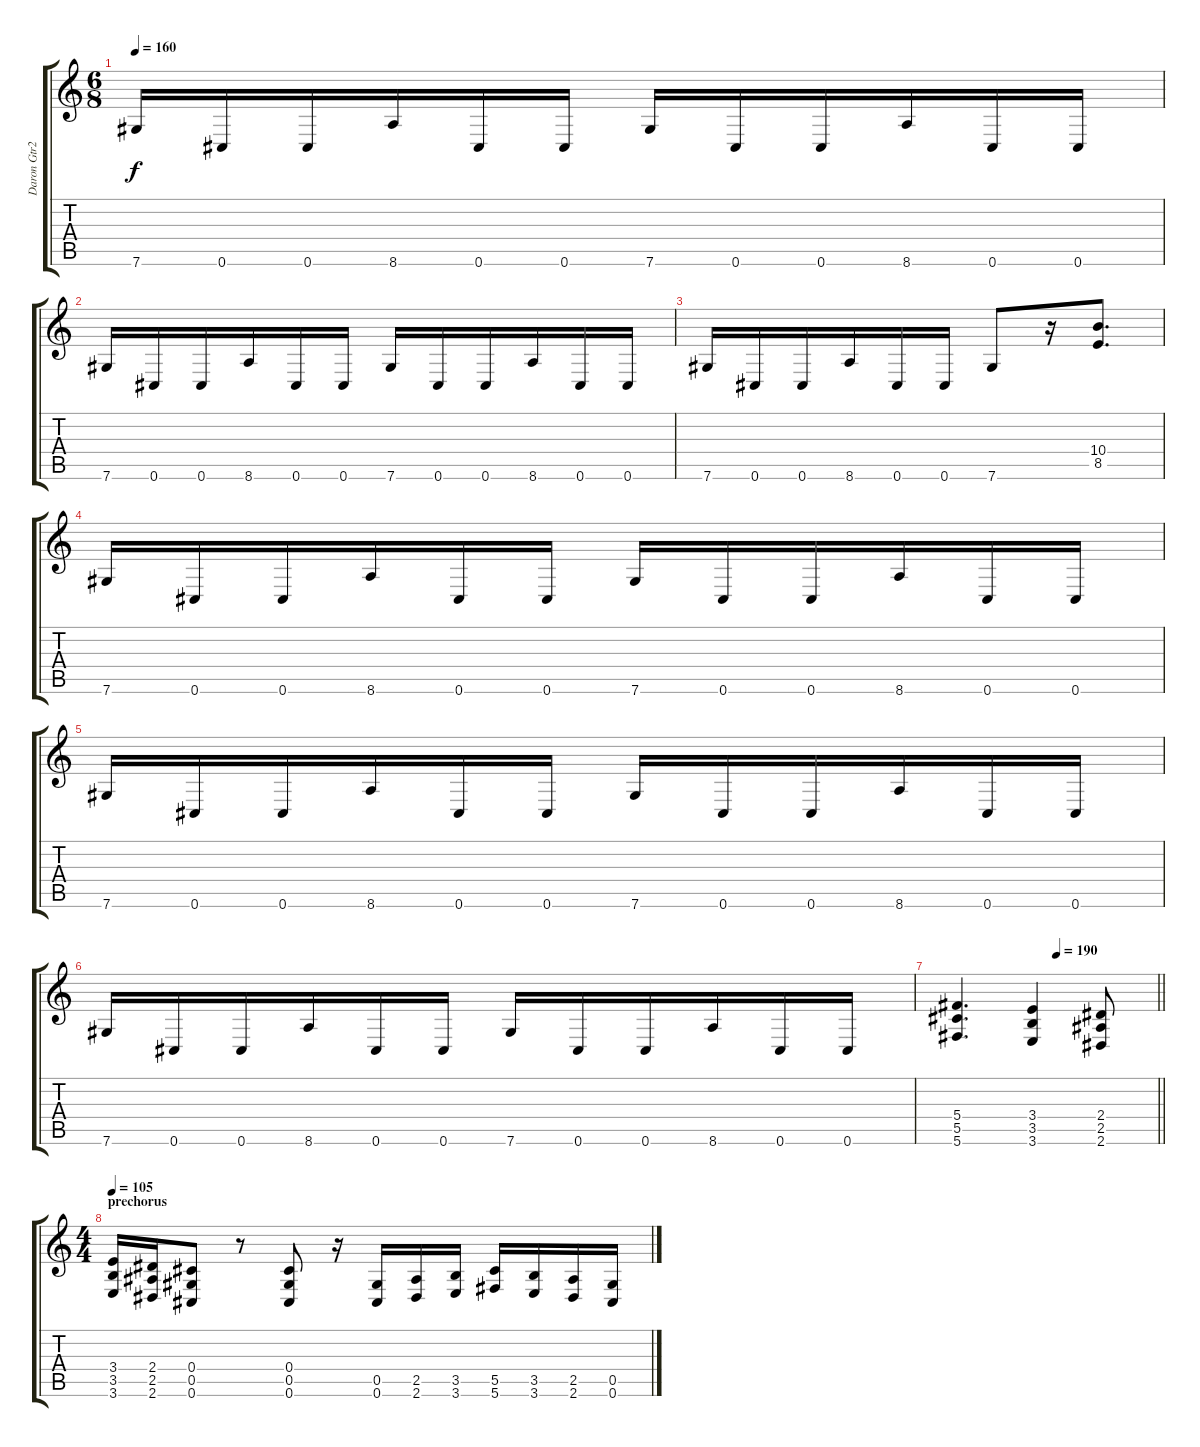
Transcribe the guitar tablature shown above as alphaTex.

\track ("Daron Gtr2" "Daron Gtr2") {instrument distortionguitar}
\staff {score tabs}
\tuning (Eb4 Bb3 Gb3 Db3 Ab2 Db2) {hide}
\ts (6 8)
\tempo 160
\clef g2
\ks c
7.6.16{dy f} 0.6.16 0.6.16 8.6.16 0.6.16 0.6.16 7.6.16 0.6.16 0.6.16 8.6.16 0.6.16 0.6.16 |
7.6.16 0.6.16 0.6.16 8.6.16 0.6.16 0.6.16 7.6.16 0.6.16 0.6.16 8.6.16 0.6.16 0.6.16 |
7.6.16 0.6.16 0.6.16 8.6.16 0.6.16 0.6.16 7.6.8 r.16 (10.4 8.5).8{d} |
7.6.16 0.6.16 0.6.16 8.6.16 0.6.16 0.6.16 7.6.16 0.6.16 0.6.16 8.6.16 0.6.16 0.6.16 |
7.6.16 0.6.16 0.6.16 8.6.16 0.6.16 0.6.16 7.6.16 0.6.16 0.6.16 8.6.16 0.6.16 0.6.16 |
7.6.16 0.6.16 0.6.16 8.6.16 0.6.16 0.6.16 7.6.16 0.6.16 0.6.16 8.6.16 0.6.16 0.6.16 |
\tempo (190 0.5)
\barLineRight lightlight
(5.4 5.5 5.6).4{d} (3.4 3.5 3.6).4 (2.4 2.5 2.6).8 |
\ts (4 4)
\section ("" "prechorus")
\tempo 105
(3.4 3.5 3.6).16 (2.4 2.5 2.6).16 (0.4 0.5 0.6).8 r.8 (0.4 0.5 0.6).8 r.16 (0.5 0.6).16 (2.5 2.6).16 (3.5 3.6).16 (5.5 5.6).16 (3.5 3.6).16 (2.5 2.6).16 (0.5 0.6).16
